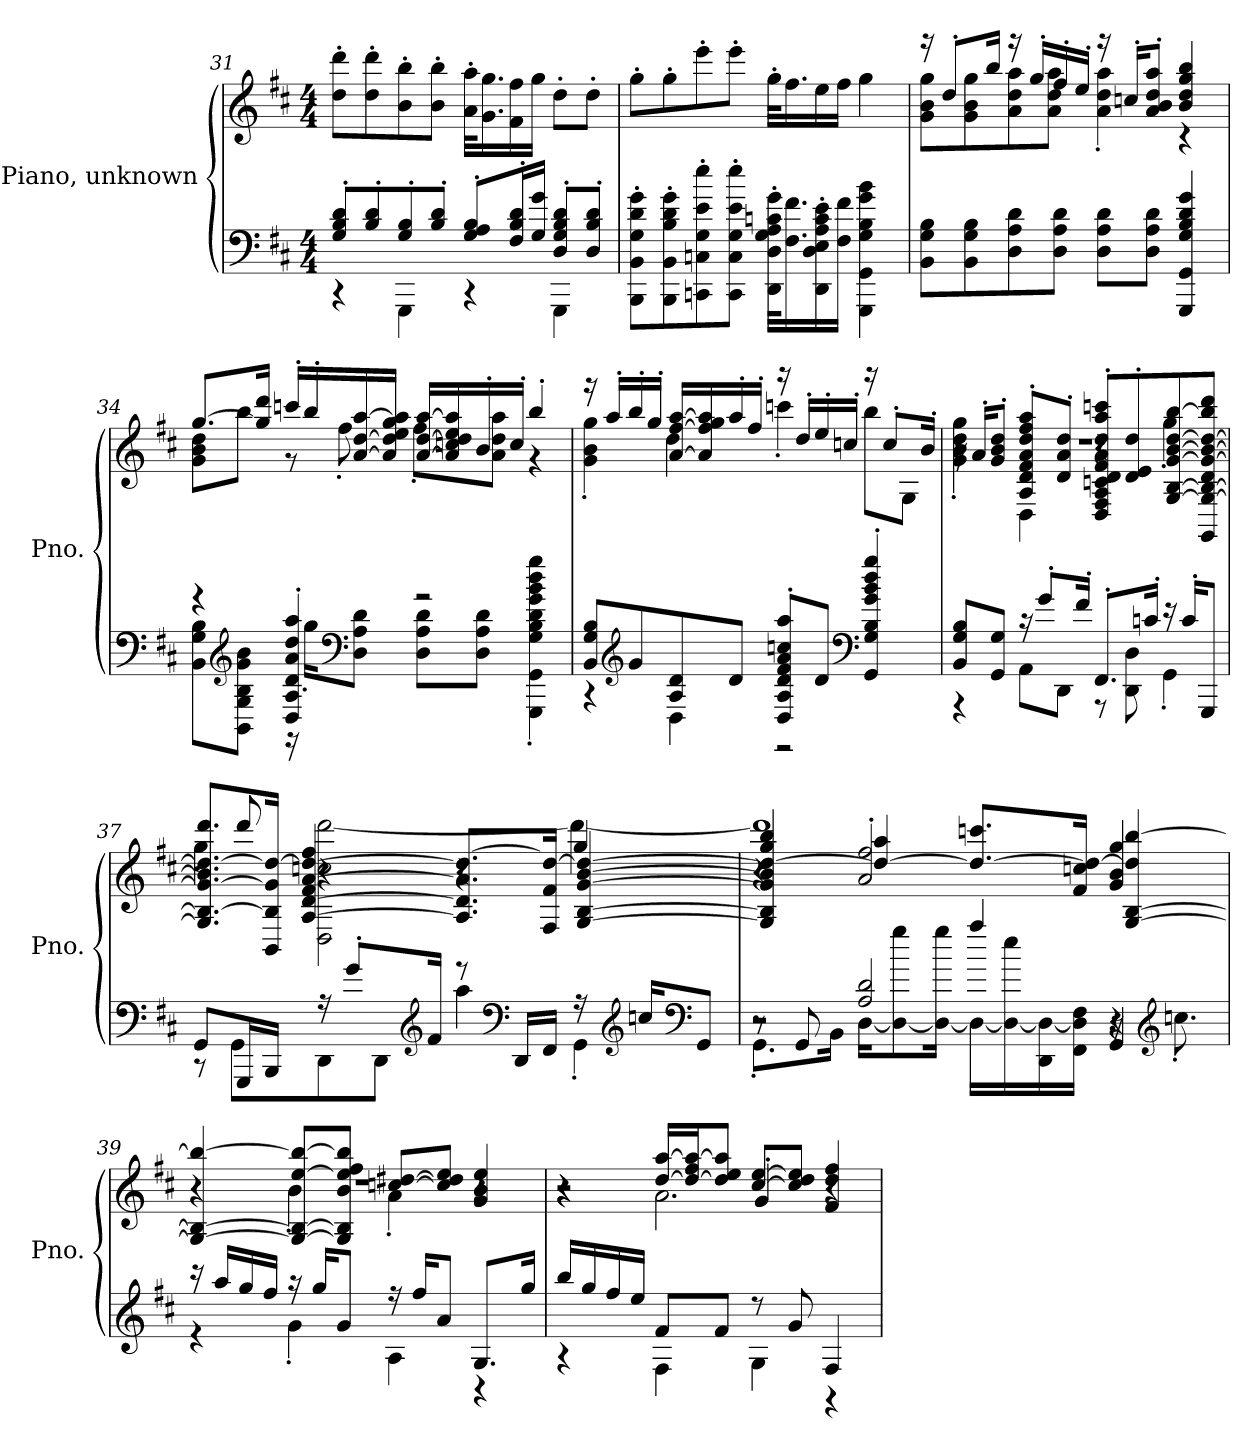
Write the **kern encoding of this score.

**kern	**kern
*part1	*part1
*staff2	*staff1
*I"Piano, unknown	*
*I'Pno.	*
*clefF4	*clefG2
*k[f#c#]	*k[f#c#]
*M4/4	*M4/4
=31	=31
*^	*
8G/' 8B/' 8d/'L	4r	8dd\' 8ddd\'L
8B/' 8d/'	.	8dd\' 8ddd\'
8G/' 8B/'	4GGG\	8b\' 8bb\'
8B/' 8d/'J	.	8b\' 8bb\'J
8G/' 8A/' 8B/'L	4r	32a\' 32aa\'KLL
.	.	16.g\ 16.gg\
16F#/' 16B/' 16d/'L	.	16f#\ 16ff#\
16G/ 16g/JJ	.	16gg\JJ
8D/' 8G/' 8B/' 8d/'L	4GGG\	8dd'\L
8D/' 8B/' 8d/'J	.	8dd'\J
*v	*v	*
!!LO:LB:g=z
=32	=32
8BBB\' 8BB\' 8G\' 8d\' 8g\'L	8gg'\L
8BBB\' 8BB\' 8B\' 8d\' 8g\'	8gg'\
8CCn\' 8Cn\' 8G\' 8e\' 8ee\'	8eee'\
8CC\' 8C\' 8G\' 8e\' 8ee\'J	8eee'\J
32DD\' 32D\' 32G\' 32A\' 32cn\' 32g\'KLL	32gg'\KLL
16.F#\ 16.f#\	16.ff#\
16DD\' 16D\' 16E\' 16A\' 16c\' 16e\'	16ee\
16F#\ 16f#\JJ	16ff#\JJ
4GGG\ 4GG\ 4G\ 4B\ 4g\ 4b\	4gg\
=33	=33
*	*^
8BB\ 8G\ 8B\L	16r	8g\ 8b\ 8gg\L
.	8dd'/L	.
8BB\ 8G\ 8B\	.	8g\ 8b\ 8gg\
.	16bb/Jk	.
8D\ 8A\ 8d\	16r	8a\ 8dd\ 8aa\
.	16gg'/LL	.
8D\ 8A\ 8d\J	16ff#'/	8a\ 8dd\ 8aa\J
.	16ee'/JJ	.
8D\ 8A\ 8d\L	16r	4a\' 4dd\' 4aa\'
.	16ccn'/KL	.
8D\ 8A\ 8d\J	8a/' 8b/' 8dd/' 8aa/'J	.
4GGG/ 4GG/ 4G/ 4B/ 4d/ 4g/	4b/ 4dd/ 4gg/ 4bb/	4r
!!LO:LB:g=z	!!
=34	=34	=34
*^	*	*
4r	8BB\ 8G\ 8B\L	[8.gg/L	8g\ 8b\ 8dd\L
*clefG2	*	*	*
.	8BB\ 8G\ 8B\ 8g\ 8b\J	.	8bb\J
.	.	16gg/] 16ddd/Jk	.
4D/' 4A/' 4d/' 4a/' 4dd/' 4aa/'	16r	16cccn'/LL	8r
.	16gg'\KL	16bb'/	.
*clefF4	*	*	*
.	8D\ 8A\ 8d\J	[16a/ [16dd/ [16aa/	8ff#'\
.	.	16a/] 16dd/] 16ee/ 16gg/ 16aa/]JJ	.
2r	8D\ 8A\ 8d\L	[16a/ [16dd/ [16aa/LL	8ff#'\L
.	.	16a/] 16ccn/ 16dd/] 16ee/ 16aa/]	.
.	8D\ 8A\ 8d\J	16b'/	8a\ 8dd\ 8aa\J
.	.	16cc'/JJ	.
.	4GGG\' 4GG\' 4G\' 4B\' 4d\' 4g\' 4b\' 4dd\' 4gg\'	4bb'/	4r
=35	=35	=35	=35
8BB/ 8G/ 8B/L	4r	16r	4g\' 4b\' 4gg\'
.	.	16aa'/LL	.
*clefG2	*	*	*
8g/	.	16bb'/	.
.	.	16gg'/JJ	.
8A/ 8d/	4D\	[16a/ [16ff#/ [16aa/LL	4dd\
.	.	16a/] 16ff#/] 16gg/ 16aa/]	.
8d/J	.	16aa'/	.
.	.	16ff#'/JJ	.
8D/' 8A/' 8d/' 8f#/' 8a/' 8ccn/' 8aa/'L	2r	16r	4cccn'\
.	.	16dd'/LL	.
8d/J	.	16ee'/	.
.	.	16ccn'/JJ	.
*clefF4	*	*	*
4GG/' 4G/' 4B/' 4g/' 4b/' 4dd/' 4gg/'	.	16r	8bb\L
.	.	8cc'/L	.
.	.	.	8G\J
.	.	16b'/Jk	.
!!LO:LB:g=z
=36	=36	=36	=36
*	*	*	*^
8BB/ 8G/ 8B/L	4r	1r	4g\' 4b\' 4dd\' 4gg\'	16r
.	.	.	.	16a'/KL
8GG/ 8G/J	.	.	.	8g/' 8b/' 8dd/'J
16r	8AA\L	.	4D\	8A/' 8d/' 8f#/' 8a/' 8dd/' 8ff#/' 8aa/'L
8g'/L	.	.	.	.
.	8DD\J	.	.	8d/' 8a/' 8dd/'J
16f#'/Jk	.	.	.	.
8.FF#'/L	8r	.	4r	8D/' 8F#/' 8A/' 8cn/' 8d/' 8f#/' 8a/' 8dd/' 8aa/' 8cccn/'L
.	8DD\ 8D\	.	.	8d/' 8e/' 8dd/'
16cn'/Jk	.	.	.	.
16r	4GG'\	.	4gg'\	[8G/ [8B/ [8g/ [8b/ [8dd/ [8bb/
16c'/KL	.	.	.	.
8GGG/J	.	.	.	8GG/ 8G/_ 8B/_ 8d/ 8g/_ 8b/_ 8dd/_ 8bb/] 8ddd/J
=37	=37	=37	=37	=37
8GG/L	8r	8r	4gg\	8.G/] 8.B/_ 8.g/_ 8.b/] 8.dd/_ 8.ddd/L
16GGG/L	8GG\L	8ddd/	.	.
16BBB/JJ	.	.	.	16BB/ 16B/] 16g/] 16dd/_Jk
16r	8DD\	4r	2D\ 2ccn\ [2ddd\	[4A/ [4d/ 4f#/ [4a/ 4dd/_ 4ff#/
8g'/L	.	.	.	.
.	8DD\J	.	.	.
*clefG2	*	*	*	*
16f#/Jk	.	.	.	.
8r	4aa\	4r	.	8.A/] 8.d/] 8.a/] 8.dd/_L
*clefF4	*	*	*	*
16DD/LL	.	.	.	.
16FF#/JJ	.	.	.	16F#/ 16f#/ 16dd/_Jk
16r	4GG'\	4gg/	4ddd\_	[4G/ [4B/ [4g/ [4b/ 4dd/_
*clefG2	*	*	*	*
16ccn/KL	.	.	.	.
*clefF4	*	*	*	*
8GG/J	.	.	.	.
!!LO:PB:g=z	!!	!!
=38	=38	=38	=38	=38
*	*^	*	*	*
2r	8.GG'\L	8r	4r	1ddd]	4G/] 4B/] 4g/] 4b/] 4dd/_ 4gg/ 4bb/
.	.	8GG/	.	.	.
.	16BB\Jk	.	.	.	.
.	[16D\KL	2A/ 2d/	2a/' 2ff#/'	.	4dd/_ 4aa/
.	8D\_ 8gg\	.	.	.	.
.	16D\_ 16gg\Jk	.	.	.	.
4aa/	16D\LL_	.	.	.	8.dd/_ 8.cccn/L
.	16D\_ 16ee\	.	.	.	.
.	16DD\ 16D\_	.	.	.	.
.	16FF#\ 16D\] 16F#\JJ	.	.	.	16f#/ 16ccn/ 16dd/_Jk
4r	16r	4GG/	4g/ 4b/ 4gg/	.	[4G/ [4B/ 4dd/] [4bb/
*clefG2	*	*	*	*	*
.	8.ccn'\	.	.	.	.
*	*v	*v	*	*	*
=39	=39	=39	=39	=39
16r	4r	1r	4r	4G/_ 4B/_ 4bb/_
16aa/LL	.	.	.	.
16gg/	.	.	.	.
16ff#/JJ	.	.	.	.
16r	4g'\	.	4b'\	8G/_ 8B/_ [8ee/ 8bb/_L
16gg/KL	.	.	.	.
8g/J	.	.	.	8G/] 8B/] 8b/ 8ee/] 8ff#/ 8bb/]J
16r	4A\	.	4a'\	[8ccn/ [8dd#X/L
16ff#/KL	.	.	.	.
8a/J	.	.	.	8cc/] 8dd#/] 8ee/J
8.G/L	4r	.	4r	4g/ 4b/ 4ee/
16gg/Jk	.	.	.	.
!!LO:LB:g=z	!!	!!
=40	=40	=40	=40	=40
16bb/LL	4r	4r	4r	2r
16gg/	.	.	.	.
16ff#/	.	.	.	.
16ee/JJ	.	.	.	.
8f#/L	4F#\	[16dd/ [16aa/LL	2.a\	.
.	.	16dd/_ 16ff#/ 16aa/_J	.	.
8f#/J	.	8dd/] 8ee/ 8aa/]J	.	.
8r	4G\	[8cc#/ [8ee/L	.	4g'/
8g/	.	8cc#/] 8dd/ 8ee/]J	.	.
4F#/	4r	4f#/ 4dd/ 4ff#/	.	4r
*v	*v	*	*	*
*	*v	*v	*v
=	=
*-	*-
